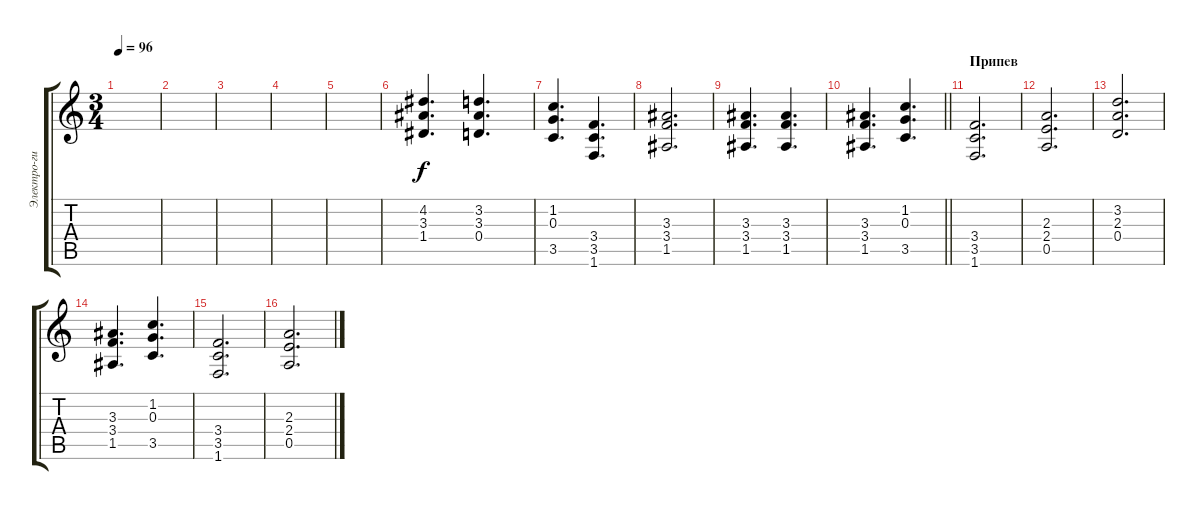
\track ("Электро-гитара 1" "Электро-ги") {instrument distortionguitar}
\staff {score tabs}
\tuning (E4 B3 G3 D3 A2 E2) {hide}
\ts (3 4)
\tempo 96
\clef g2
\ks c
|
|
|
|
|
(4.2 3.3 1.4).4{d volume 13} (3.2 3.3 0.4).4{d} |
(1.2 0.3 3.5).4{d} (3.4 3.5 1.6).4{d} |
(3.3 3.4 1.5).2{d} |
(3.3 3.4 1.5).4{d} (3.3 3.4 1.5).4{d} |
\barLineRight lightlight
(3.3 3.4 1.5).4{d} (1.2 0.3 3.5).4{d} |
\section ("" "Припев")
(3.4 3.5 1.6).2{d} |
(2.3 2.4 0.5).2{d} |
(3.2 2.3 0.4).2{d} |
(3.3 3.4 1.5).4{d} (1.2 0.3 3.5).4{d} |
(3.4 3.5 1.6).2{d} |
(2.3 2.4 0.5).2{d}
